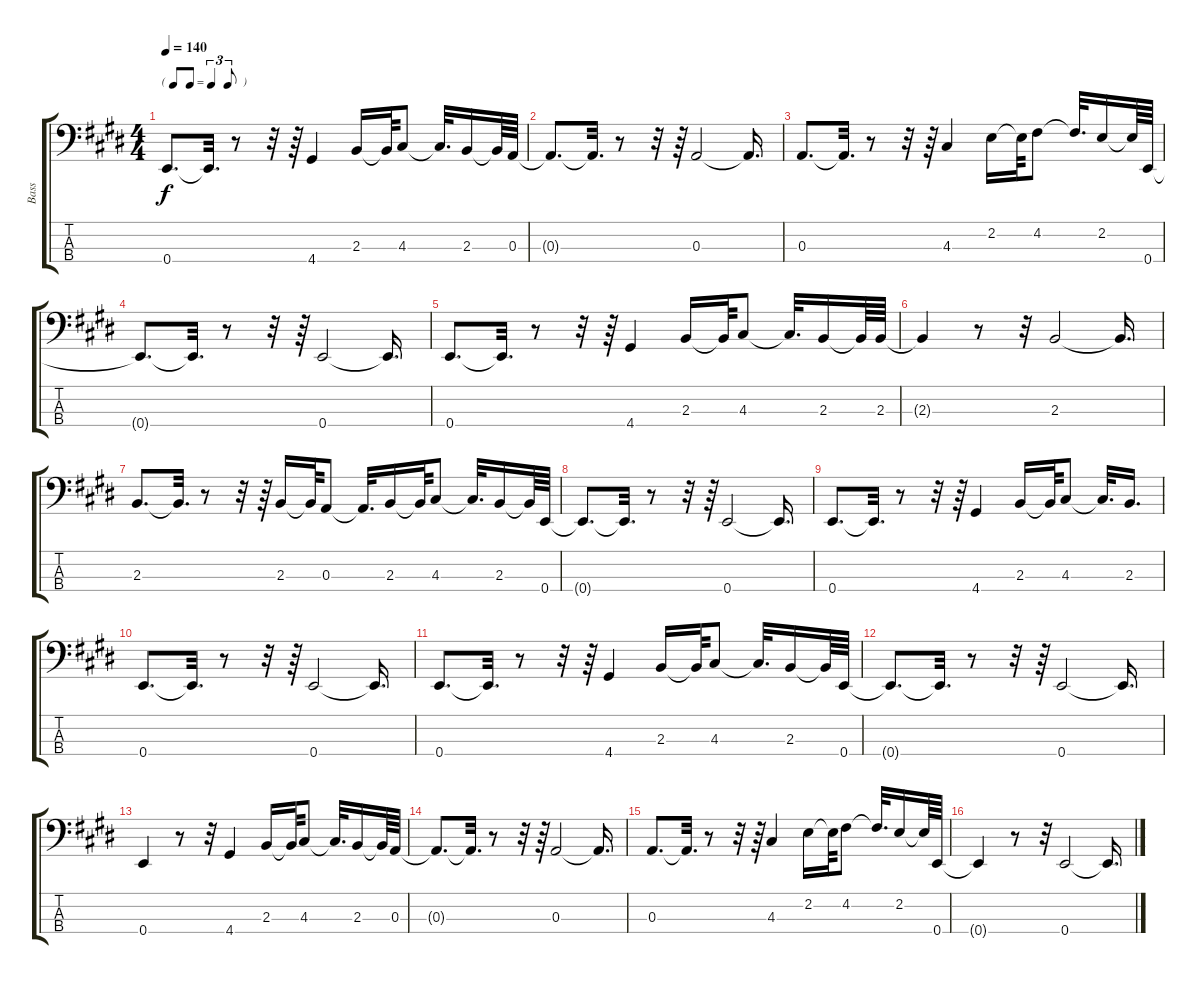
\track ("Bass" "Bass") {instrument electricbassfinger}
\staff {score tabs}
\tuning (G2 D2 A1 E1) {hide}
\ts (4 4)
\tf triplet8th
\tempo 140
\clef f4
\ks e
0.4.8{d dy f} 0.4{t}.32{d} r.8 r.32 r.64 4.4.4 2.3.16 2.3{t}.64 4.3.8 4.3{t}.32{d} 2.3.16 2.3{t}.64 0.3.64 |
0.3{t}.8{d} 0.3{t}.32{d} r.8 r.32 r.64 0.3.2 0.3{t}.16{d} |
0.3.8{d} 0.3{t}.32{d} r.8 r.32 r.64 4.3.4 2.2.16 2.2{t}.64 4.2.8 4.2{t}.32{d} 2.2.16 2.2{t}.64 0.4.64 |
0.4{t}.8{d} 0.4{t}.32{d} r.8 r.32 r.64 0.4.2 0.4{t}.16{d} |
0.4.8{d} 0.4{t}.32{d} r.8 r.32 r.64 4.4.4 2.3.16 2.3{t}.64 4.3.8 4.3{t}.32{d} 2.3.16 2.3{t}.64 2.3.64 |
2.3{t}.4 r.8 r.32 2.3.2 2.3{t}.16{d} |
2.3.8{d} 2.3{t}.32{d} r.8 r.32 r.64 2.3.16 2.3{t}.64 0.3.8 0.3{t}.32{d} 2.3.16 2.3{t}.64 4.3.8 4.3{t}.32{d} 2.3.16 2.3{t}.64 0.4.64 |
0.4{t}.8{d} 0.4{t}.32{d} r.8 r.32 r.64 0.4.2 0.4{t}.16{d} |
0.4.8{d} 0.4{t}.32{d} r.8 r.32 r.64 4.4.4 2.3.16 2.3{t}.64 4.3.8 4.3{t}.32{d} 2.3.16{d} |
0.4.8{d} 0.4{t}.32{d} r.8 r.32 r.64 0.4.2 0.4{t}.16{d} |
0.4.8{d} 0.4{t}.32{d} r.8 r.32 r.64 4.4.4 2.3.16 2.3{t}.64 4.3.8 4.3{t}.32{d} 2.3.16 2.3{t}.64 0.4.64 |
0.4{t}.8{d} 0.4{t}.32{d} r.8 r.32 r.64 0.4.2 0.4{t}.16{d} |
0.4.4 r.8 r.32 4.4.4 2.3.16 2.3{t}.64 4.3.8 4.3{t}.32{d} 2.3.16 2.3{t}.64 0.3.64 |
0.3{t}.8{d} 0.3{t}.32{d} r.8 r.32 r.64 0.3.2 0.3{t}.16{d} |
0.3.8{d} 0.3{t}.32{d} r.8 r.32 r.64 4.3.4 2.2.16 2.2{t}.64 4.2.8 4.2{t}.32{d} 2.2.16 2.2{t}.64 0.4.64 |
0.4{t}.4 r.8 r.32 0.4.2 0.4{t}.16{d}
